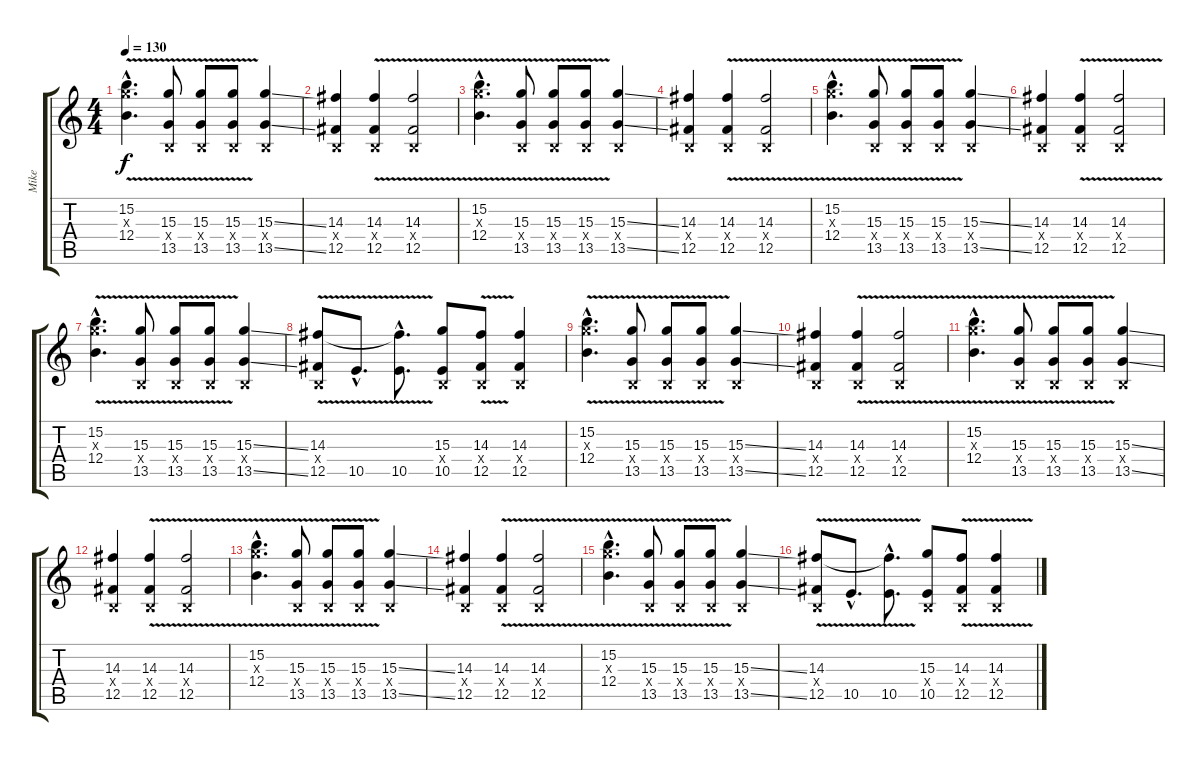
\track ("Mike" "Mike") {instrument distortionguitar}
\staff {score tabs}
\tuning (Db4 Ab3 E3 B2 Gb2 B1) {hide}
\ts (4 4)
\tempo 130
\clef g2
\ks c
(15.2{v hac} 15.3{hac x} 12.4{v hac}).4{d dy f} (15.3{v} 0.4{x} 13.5{v}).8 (15.3 0.4{x} 13.5{v}).8 (15.3{v} 0.4{x} 13.5{v}).8 (15.3{ss} 0.4{x} 13.5{ss}).4 |
(14.3 0.4{x} 12.5).4 (14.3 0.4{x} 12.5{v}).4 (14.3 0.4{x} 12.5{v}).2 |
(15.2{v hac} 15.3{hac x} 12.4{v hac}).4{d} (15.3{v} 0.4{x} 13.5{v}).8 (15.3 0.4{x} 13.5{v}).8 (15.3{v} 0.4{x} 13.5{v}).8 (15.3{ss} 0.4{x} 13.5{ss}).4 |
(14.3 0.4{x} 12.5).4 (14.3 0.4{x} 12.5{v}).4 (14.3 0.4{x} 12.5{v}).2 |
(15.2{v hac} 15.3{hac x} 12.4{v hac}).4{d} (15.3{v} 0.4{x} 13.5{v}).8 (15.3 0.4{x} 13.5{v}).8 (15.3{v} 0.4{x} 13.5{v}).8 (15.3{ss} 0.4{x} 13.5{ss}).4 |
(14.3 0.4{x} 12.5).4 (14.3 0.4{x} 12.5{v}).4 (14.3 0.4{x} 12.5{v}).2 |
(15.2{v hac} 15.3{hac x} 12.4{v hac}).4{d} (15.3{v} 0.4{x} 13.5{v}).8 (15.3 0.4{x} 13.5{v}).8 (15.3{v} 0.4{x} 13.5{v}).8 (15.3{ss} 0.4{x} 13.5{ss}).4 |
(14.3 0.4{x} 12.5{v}).8 10.5{v hac}.8{d} (14.3{hac t} 10.5{v hac}).8{d} (15.3 0.4{x} 10.5).8 (14.3 0.4{x} 12.5{v}).8 (14.3 0.4{x} 12.5).4 |
(15.2{v hac} 15.3{hac x} 12.4{v hac}).4{d} (15.3{v} 0.4{x} 13.5{v}).8 (15.3 0.4{x} 13.5{v}).8 (15.3{v} 0.4{x} 13.5{v}).8 (15.3{ss} 0.4{x} 13.5{ss}).4 |
(14.3 0.4{x} 12.5).4 (14.3 0.4{x} 12.5{v}).4 (14.3 0.4{x} 12.5{v}).2 |
(15.2{v hac} 15.3{hac x} 12.4{v hac}).4{d} (15.3{v} 0.4{x} 13.5{v}).8 (15.3 0.4{x} 13.5{v}).8 (15.3{v} 0.4{x} 13.5{v}).8 (15.3{ss} 0.4{x} 13.5{ss}).4 |
(14.3 0.4{x} 12.5).4 (14.3 0.4{x} 12.5{v}).4 (14.3 0.4{x} 12.5{v}).2 |
(15.2{v hac} 15.3{hac x} 12.4{v hac}).4{d} (15.3{v} 0.4{x} 13.5{v}).8 (15.3 0.4{x} 13.5{v}).8 (15.3{v} 0.4{x} 13.5{v}).8 (15.3{ss} 0.4{x} 13.5{ss}).4 |
(14.3 0.4{x} 12.5).4 (14.3 0.4{x} 12.5{v}).4 (14.3 0.4{x} 12.5{v}).2 |
(15.2{v hac} 15.3{hac x} 12.4{v hac}).4{d} (15.3{v} 0.4{x} 13.5{v}).8 (15.3 0.4{x} 13.5{v}).8 (15.3{v} 0.4{x} 13.5{v}).8 (15.3{ss} 0.4{x} 13.5{ss}).4 |
(14.3 0.4{x} 12.5{v}).8 10.5{v hac}.8{d} (14.3{hac t} 10.5{v hac}).8{d} (15.3 0.4{x} 10.5).8 (14.3 0.4{x} 12.5{v}).8 (14.3 0.4{x} 12.5{v}).4
